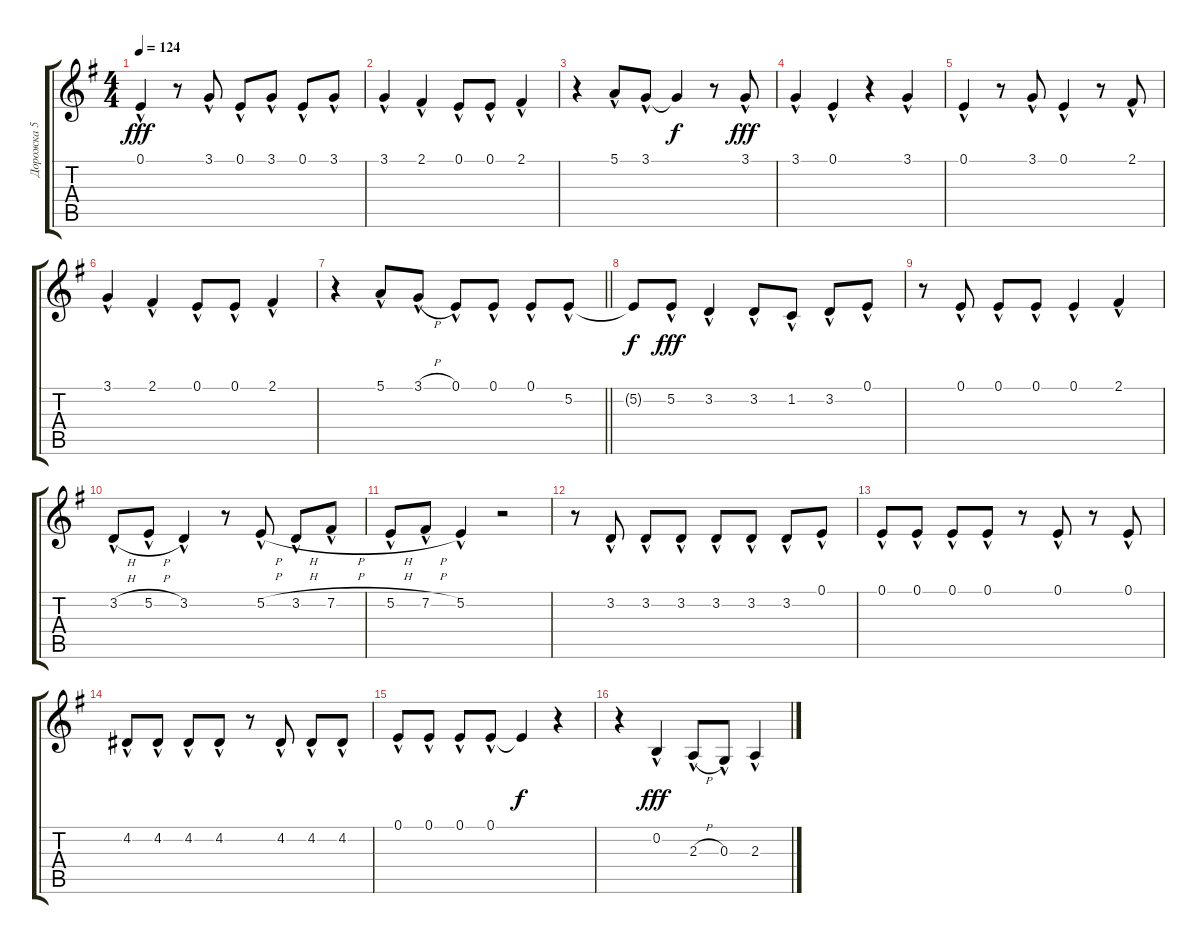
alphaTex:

\track ("Дорожка 5" "Дорожка 5") {instrument altosax}
\staff {score tabs}
\tuning (E4 B3 G3 D3 A2 E2) {hide}
\ts (4 4)
\tempo 124
\clef g2
\ks g
0.1{hac}.4{dy fff} r.8 3.1{hac}.8 0.1{hac}.8 3.1{hac}.8 0.1{hac}.8 3.1{hac}.8 |
3.1{hac}.4 2.1{hac}.4 0.1{hac}.8 0.1{hac}.8 2.1{hac}.4 |
r.4 5.1{hac}.8 3.1{hac}.8 3.1{t}.4{dy f} r.8 3.1{hac}.8{dy fff} |
3.1{hac}.4 0.1{hac}.4 r.4 3.1{hac}.4 |
0.1{hac}.4 r.8 3.1{hac}.8 0.1{hac}.4 r.8 2.1{hac}.8 |
3.1{hac}.4 2.1{hac}.4 0.1{hac}.8 0.1{hac}.8 2.1{hac}.4 |
\barLineRight lightlight
r.4 5.1{hac}.8 3.1{h hac}.8 0.1{hac}.8 0.1{hac}.8 0.1{hac}.8 5.2{hac}.8 |
5.2{t}.8{dy f} 5.2{hac}.8{dy fff} 3.2{hac}.4 3.2{hac}.8 1.2{hac}.8 3.2{hac}.8 0.1{hac}.8 |
r.8 0.1{hac}.8 0.1{hac}.8 0.1{hac}.8 0.1{hac}.4 2.1{hac}.4 |
3.2{h hac}.8 5.2{h hac}.8 3.2{hac}.4 r.8 5.2{h hac}.8 3.2{h hac}.8 7.2{h hac}.8 |
5.2{h hac}.8 7.2{h hac}.8 5.2{hac}.4 r.2 |
r.8 3.2{hac}.8 3.2{hac}.8 3.2{hac}.8 3.2{hac}.8 3.2{hac}.8 3.2{hac}.8 0.1{hac}.8 |
0.1{hac}.8 0.1{hac}.8 0.1{hac}.8 0.1{hac}.8 r.8 0.1{hac}.8 r.8 0.1{hac}.8 |
4.2{hac}.8 4.2{hac}.8 4.2{hac}.8 4.2{hac}.8 r.8 4.2{hac}.8 4.2{hac}.8 4.2{hac}.8 |
0.1{hac}.8 0.1{hac}.8 0.1{hac}.8 0.1{hac}.8 0.1{t}.4{dy f} r.4 |
r.4 0.2{hac}.4{dy fff} 2.3{h hac}.8 0.3{hac}.8 2.3{hac}.4
